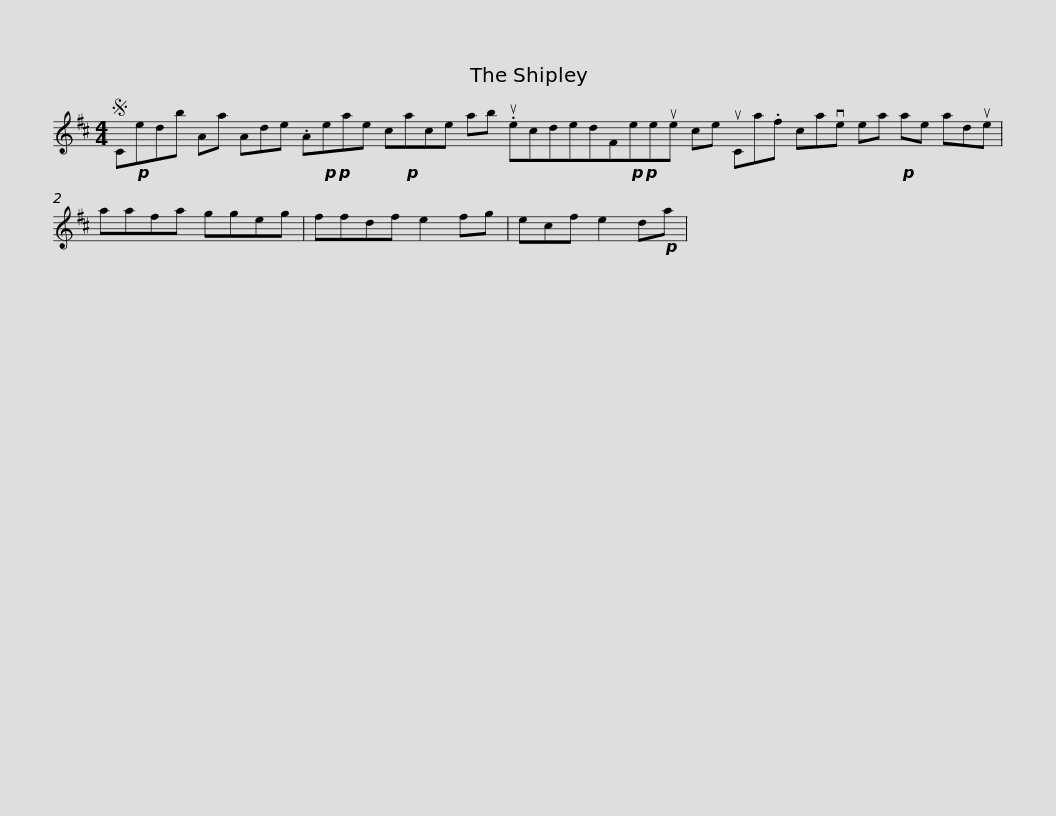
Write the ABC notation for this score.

X:1
L:1/8
M:4/4
I:linebreak $
K:D
V:1 treble
V:1
S C!p!edb Aa Ade .A!p!!p!eae c!p!ace ab .uecdedF!p!!p!eeue ce uCa.f cave ea!p! ae adue |$ aafa ggeg | ffdf e2 fg | ecf e2 d!p!a | %4
